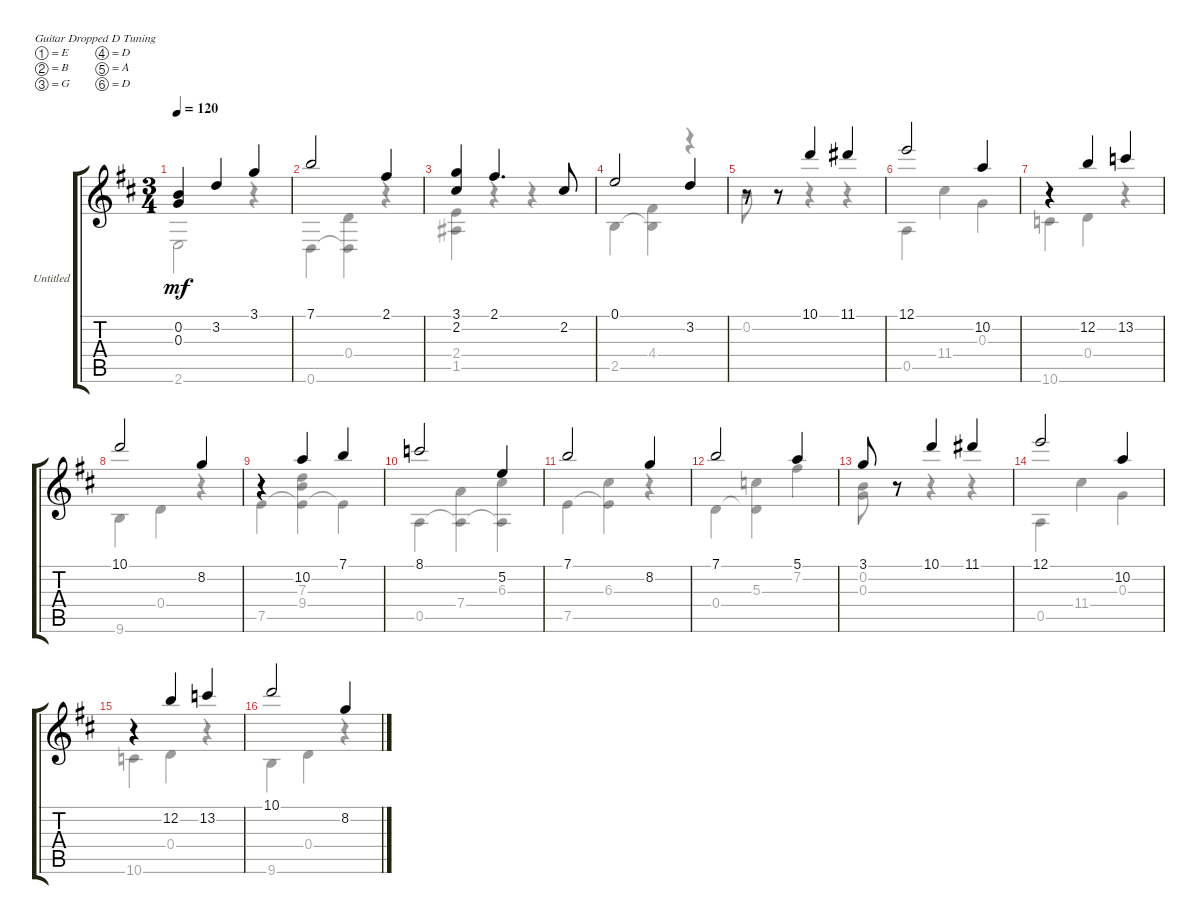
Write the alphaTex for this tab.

\bracketExtendMode groupsimilarinstruments
\firstSystemTrackNameOrientation horizontal
\otherSystemsTrackNameOrientation horizontal
\track ("Untitled" "Untitled") {instrument acousticguitarnylon}
\staff {score tabs}
\tuning (E4 B3 G3 D3 A2 D2)
\voice
\ts (3 4)
\tempo 120
\clef g2
\ks d
(0.2 0.3).4{dy mf} 3.2.4 3.1.4 |
7.1.2 2.1.4 |
(3.1 2.2).4 2.1.4{d} 2.2.8 |
0.1.2 3.2.4 |
r.8 r.8 10.1.4 11.1.4 |
\section ("" "")
12.1.2 10.2.4 |
r.4 12.2.4 13.2.4 |
10.1.2 8.2.4 |
r.4 10.2.4 7.1.4 |
8.1.2 5.2.4 |
7.1.2 8.2.4 |
7.1.2 5.1.4 |
3.1.8 r.8 10.1.4 11.1.4 |
12.1.2 10.2.4 |
r.4 12.2.4 13.2.4 |
10.1.2 8.2.4
\voice
\clef g2
\ottava regular
\simile none
\ks d
2.6.2{dy mf} r.4 |
0.6.4 (0.4 0.6{t}).4 r.4 |
(2.4 1.5).4 r.4 r.4 |
2.5.4 (4.4 2.5{t}).4 r.4 |
0.2.8 r.8 r.4 r.4 |
0.5.4 11.4.4 0.3.4 |
10.6.4 0.4.4 r.4 |
9.6.4 0.4.4 r.4 |
7.5.4 (7.3 9.4 7.5{t}).4 7.5{t}.4 |
0.5.4 (7.4 0.5{t}).4 (6.3 0.5{t}).4 |
7.5.4 (6.3 7.5{t}).4 r.4 |
0.4.4 (5.3 0.4{t}).4 7.2.4 |
(0.2 0.3).8 r.8 r.4 r.4 |
0.5.4 11.4.4 0.3.4 |
10.6.4 0.4.4 r.4 |
9.6.4 0.4.4 r.4
